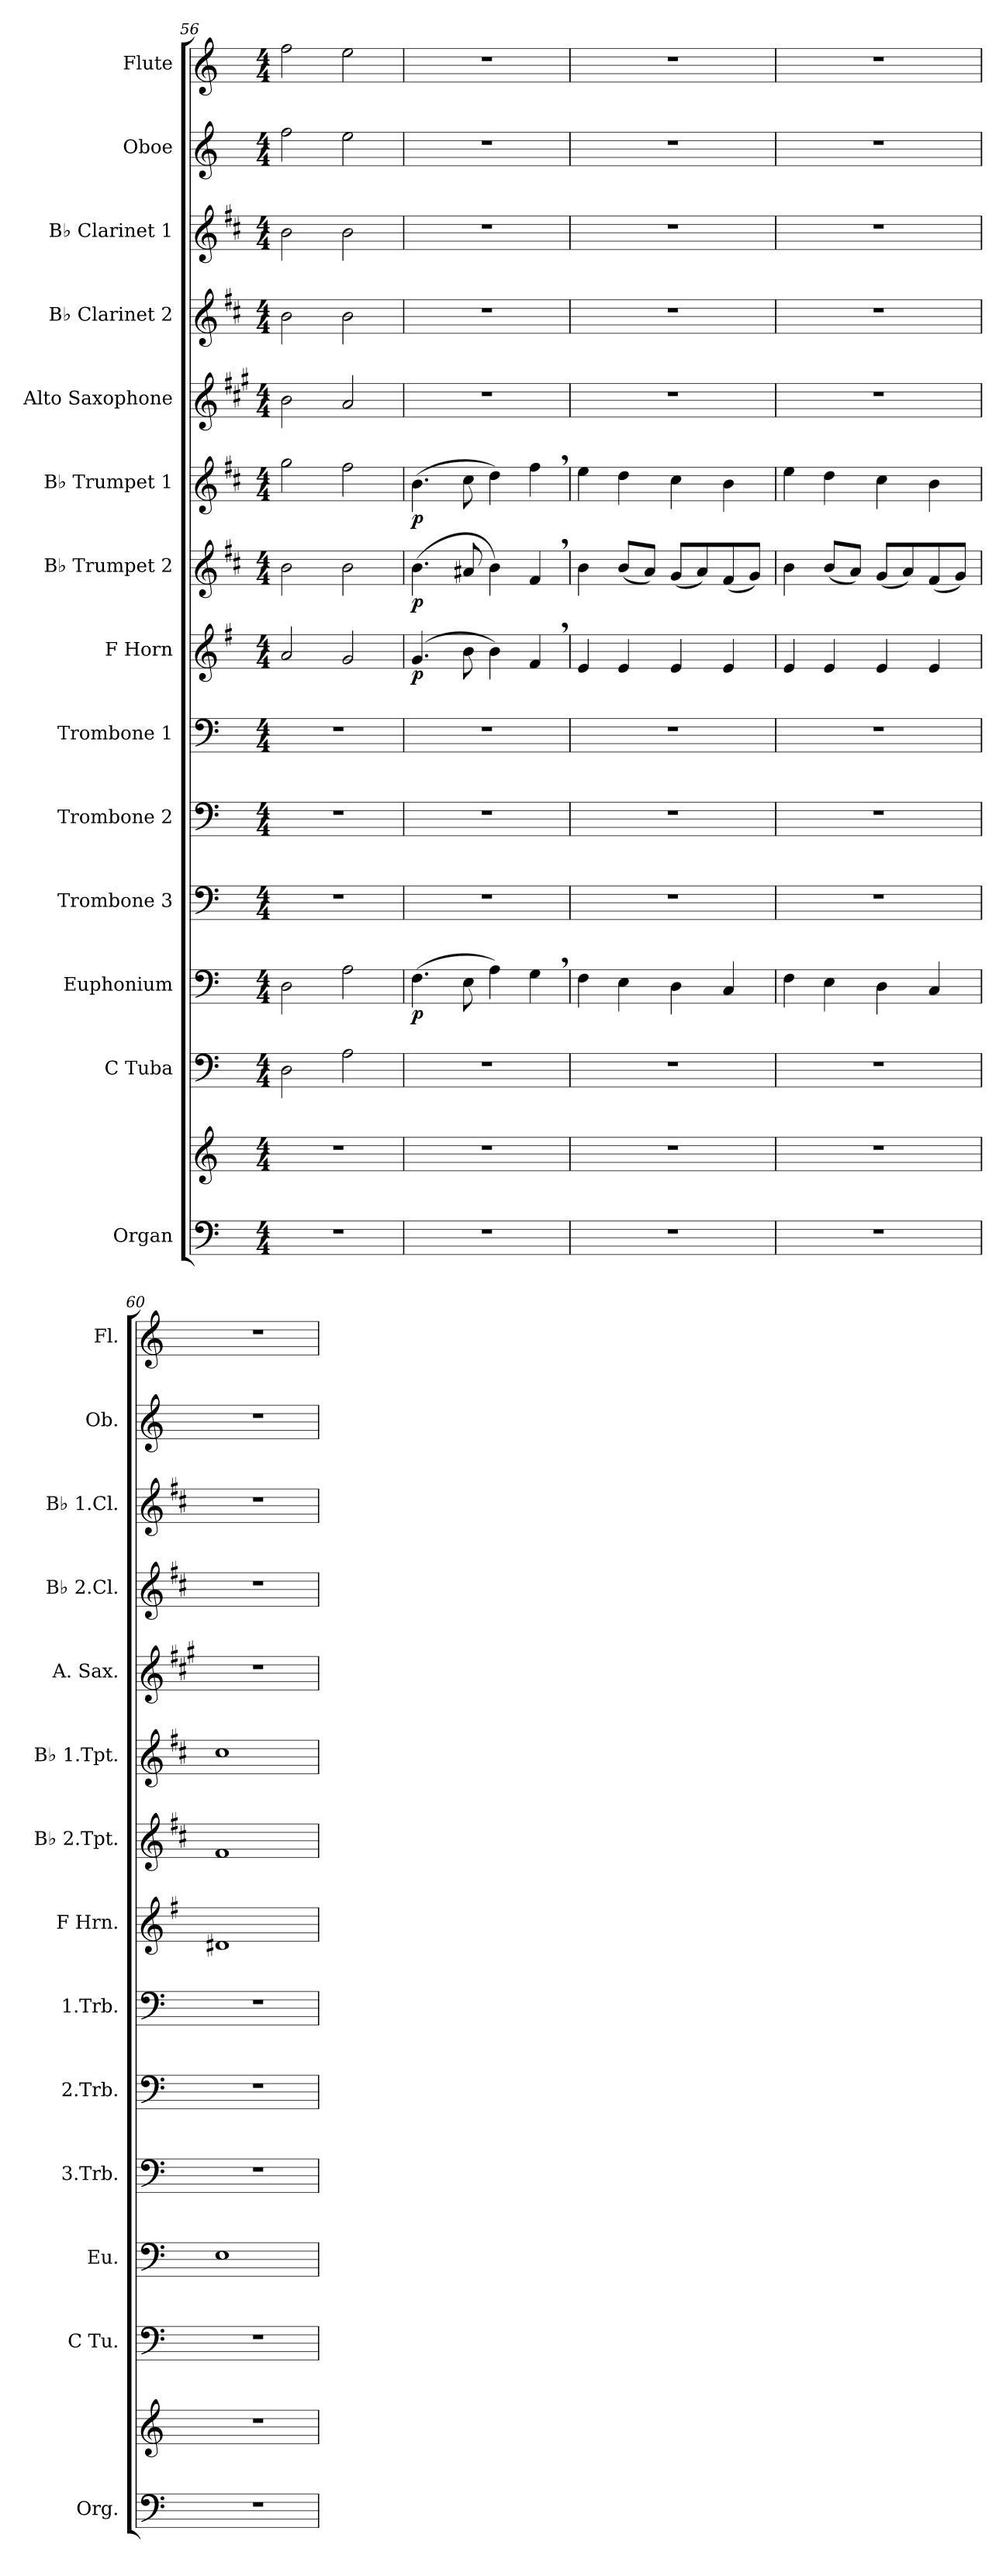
**kern	**kern	**kern	**kern	**dynam	**kern	**kern	**kern	**kern	**dynam	**kern	**dynam	**kern	**dynam	**kern	**kern	**kern	**kern	**kern
*part14	*part14	*part13	*part12	*part12	*part11	*part10	*part9	*part8	*part8	*part7	*part7	*part6	*part6	*part5	*part4	*part3	*part2	*part1
*staff15	*staff14	*staff13	*staff12	*staff12	*staff11	*staff10	*staff9	*staff8	*staff8	*staff7	*staff7	*staff6	*staff6	*staff5	*staff4	*staff3	*staff2	*staff1
*I"Organ	*	*I"C Tuba	*I"Euphonium	*	*I"Trombone 3	*I"Trombone 2	*I"Trombone 1	*I"F Horn	*	*I"B♭ Trumpet 2	*	*I"B♭ Trumpet 1	*	*I"Alto Saxophone	*I"B♭ Clarinet 2	*I"B♭ Clarinet 1	*I"Oboe	*I"Flute
*I'Org.	*	*I'C Tu.	*I'Eu.	*	*I'3.Trb.	*I'2.Trb.	*I'1.Trb.	*I'F Hrn.	*	*I'B♭ 2.Tpt.	*	*I'B♭ 1.Tpt.	*	*I'A. Sax.	*I'B♭ 2.Cl.	*I'B♭ 1.Cl.	*I'Ob.	*I'Fl.
!!LO:PB:g=z
*clefF4	*clefG2	*clefF4	*clefF4	*	*clefF4	*clefF4	*clefF4	*clefG2	*	*clefG2	*	*clefG2	*	*clefG2	*clefG2	*clefG2	*clefG2	*clefG2
*	*	*	*	*	*	*	*	*ITrd4c7	*	*ITrd1c2	*	*ITrd1c2	*	*ITrd5c9	*ITrd1c2	*ITrd1c2	*	*
*k[]	*k[]	*k[]	*k[]	*	*k[]	*k[]	*k[]	*k[]	*	*k[]	*	*k[]	*	*k[]	*k[]	*k[]	*k[]	*k[]
*C:	*C:	*C:	*C:	*	*C:	*C:	*C:	*C:	*	*C:	*	*C:	*	*C:	*C:	*C:	*C:	*C:
*M4/4	*M4/4	*M4/4	*M4/4	*	*M4/4	*M4/4	*M4/4	*M4/4	*	*M4/4	*	*M4/4	*	*M4/4	*M4/4	*M4/4	*M4/4	*M4/4
=56	=56	=56	=56	=56	=56	=56	=56	=56	=56	=56	=56	=56	=56	=56	=56	=56	=56	=56
1r	1r	2D\	2D\	.	1r	1r	1r	2d/	.	2a\	.	2ff\	.	2d\	2a\	2a\	2ff\	2ff\
.	.	2A\	2A\	.	.	.	.	2c/	.	2a\	.	2ee\	.	2c/	2a\	2a\	2ee\	2ee\
=57	=57	=57	=57	=57	=57	=57	=57	=57	=57	=57	=57	=57	=57	=57	=57	=57	=57	=57
!	!	!	!	!LO:DY:b	!	!	!	!	!LO:DY:b	!	!LO:DY:b	!	!LO:DY:b	!	!	!	!	!
1r	1r	1r	(4.F\	p	1r	1r	1r	(4.c/	p	(4.a\	p	(4.a\	p	1r	1r	1r	1r	1r
.	.	.	8E\	.	.	.	.	8e\	.	8g#X/	.	8b\	.	.	.	.	.	.
.	.	.	4A\)	.	.	.	.	4e\)	.	4a\)	.	4cc\)	.	.	.	.	.	.
.	.	.	4G,\	.	.	.	.	4B,/	.	4e,/	.	4ee,\	.	.	.	.	.	.
=58	=58	=58	=58	=58	=58	=58	=58	=58	=58	=58	=58	=58	=58	=58	=58	=58	=58	=58
1r	1r	1r	4F\	.	1r	1r	1r	4A/	.	4a\	.	4dd\	.	1r	1r	1r	1r	1r
.	.	.	4E\	.	.	.	.	4A/	.	(8a/L	.	4cc\	.	.	.	.	.	.
.	.	.	.	.	.	.	.	.	.	8g/J)	.	.	.	.	.	.	.	.
.	.	.	4D\	.	.	.	.	4A/	.	(8f/L	.	4b\	.	.	.	.	.	.
.	.	.	.	.	.	.	.	.	.	8g/)	.	.	.	.	.	.	.	.
.	.	.	4C/	.	.	.	.	4A/	.	(8e/	.	4a\	.	.	.	.	.	.
.	.	.	.	.	.	.	.	.	.	8f/J)	.	.	.	.	.	.	.	.
=59	=59	=59	=59	=59	=59	=59	=59	=59	=59	=59	=59	=59	=59	=59	=59	=59	=59	=59
1r	1r	1r	4F\	.	1r	1r	1r	4A/	.	4a\	.	4dd\	.	1r	1r	1r	1r	1r
.	.	.	4E\	.	.	.	.	4A/	.	(8a/L	.	4cc\	.	.	.	.	.	.
.	.	.	.	.	.	.	.	.	.	8g/J)	.	.	.	.	.	.	.	.
.	.	.	4D\	.	.	.	.	4A/	.	(8f/L	.	4b\	.	.	.	.	.	.
.	.	.	.	.	.	.	.	.	.	8g/)	.	.	.	.	.	.	.	.
.	.	.	4C/	.	.	.	.	4A/	.	(8e/	.	4a\	.	.	.	.	.	.
.	.	.	.	.	.	.	.	.	.	8f/J)	.	.	.	.	.	.	.	.
=60	=60	=60	=60	=60	=60	=60	=60	=60	=60	=60	=60	=60	=60	=60	=60	=60	=60	=60
1r	1r	1r	1E	.	1r	1r	1r	1G#X	.	1e	.	1b	.	1r	1r	1r	1r	1r
=	=	=	=	=	=	=	=	=	=	=	=	=	=	=	=	=	=	=
*-	*-	*-	*-	*-	*-	*-	*-	*-	*-	*-	*-	*-	*-	*-	*-	*-	*-	*-
